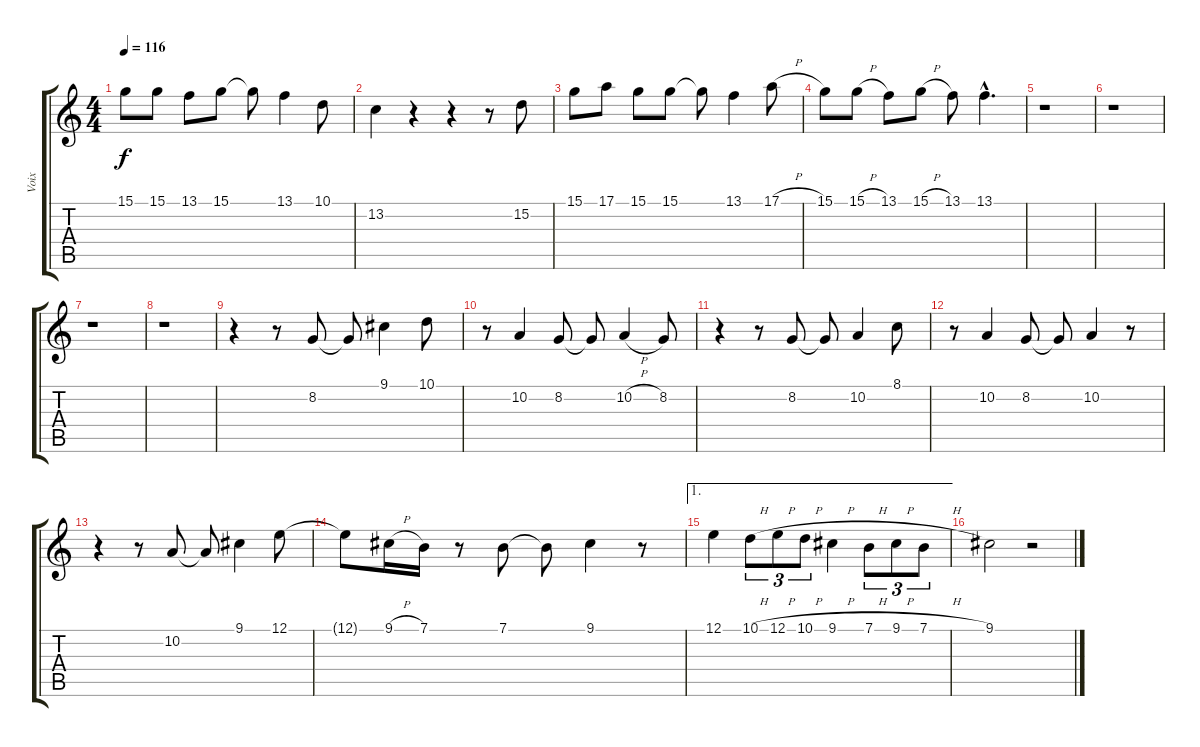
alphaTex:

\track ("Voix" "Voix") {instrument accordion}
\staff {score tabs}
\tuning (E4 B3 G3 D3 A2 E2) {hide}
\ts (4 4)
\tempo 116
\clef g2
\ks c
15.1.8{dy f} 15.1.8 13.1.8 15.1.8 15.1{t}.8 13.1.4 10.1.8 |
13.2.4 r.4 r.4 r.8 15.2.8 |
15.1.8 17.1.8 15.1.8 15.1.8 15.1{t}.8 13.1.4 17.1{h}.8 |
15.1.8 15.1{h}.8 13.1.8 15.1{h}.8 13.1.8 13.1{hac}.4{d} |
r.1 |
r.1 |
r.1 |
r.1 |
r.4 r.8 8.2.8 8.2{t}.8 9.1.4 10.1.8 |
r.8 10.2.4 8.2.8 8.2{t}.8 10.2{h}.4 8.2.8 |
r.4 r.8 8.2.8 8.2{t}.8 10.2.4 8.1.8 |
r.8 10.2.4 8.2.8 8.2{t}.8 10.2.4 r.8 |
r.4 r.8 10.2.8 10.2{t}.8 9.1.4 12.1.8 |
12.1{t}.8 9.1{h}.16 7.1.16 r.8 7.1.8 7.1{t}.8 9.1.4 r.8 |
\ae 1
12.1.4 10.1{h}.8{tu (3 2)} 12.1{h}.8{tu (3 2)} 10.1{h}.8{tu (3 2)} 9.1{h}.4 7.1{h}.8{tu (3 2)} 9.1{h}.8{tu (3 2)} 7.1{h}.8{tu (3 2)} |
9.1.2 r.2
